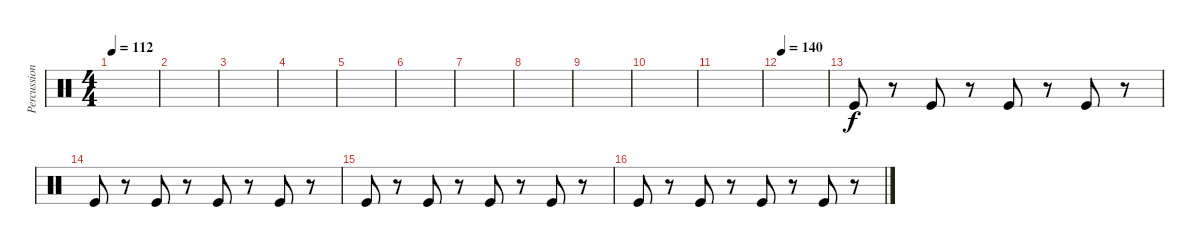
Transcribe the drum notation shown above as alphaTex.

\track ("Percussions" "Percussion") {instrument percussion}
\staff {score}
\articulation defaults
\ts (4 4)
\tempo 112
\clef neutral
\ks c
|
|
|
|
|
|
|
|
|
|
|
\tempo 140
|
"Kick (hit)".8 r.8 "Kick (hit)".8 r.8 "Kick (hit)".8 r.8 "Kick (hit)".8 r.8 |
"Kick (hit)".8 r.8 "Kick (hit)".8 r.8 "Kick (hit)".8 r.8 "Kick (hit)".8 r.8 |
"Kick (hit)".8 r.8 "Kick (hit)".8 r.8 "Kick (hit)".8 r.8 "Kick (hit)".8 r.8 |
"Kick (hit)".8 r.8 "Kick (hit)".8 r.8 "Kick (hit)".8 r.8 "Kick (hit)".8 r.8
